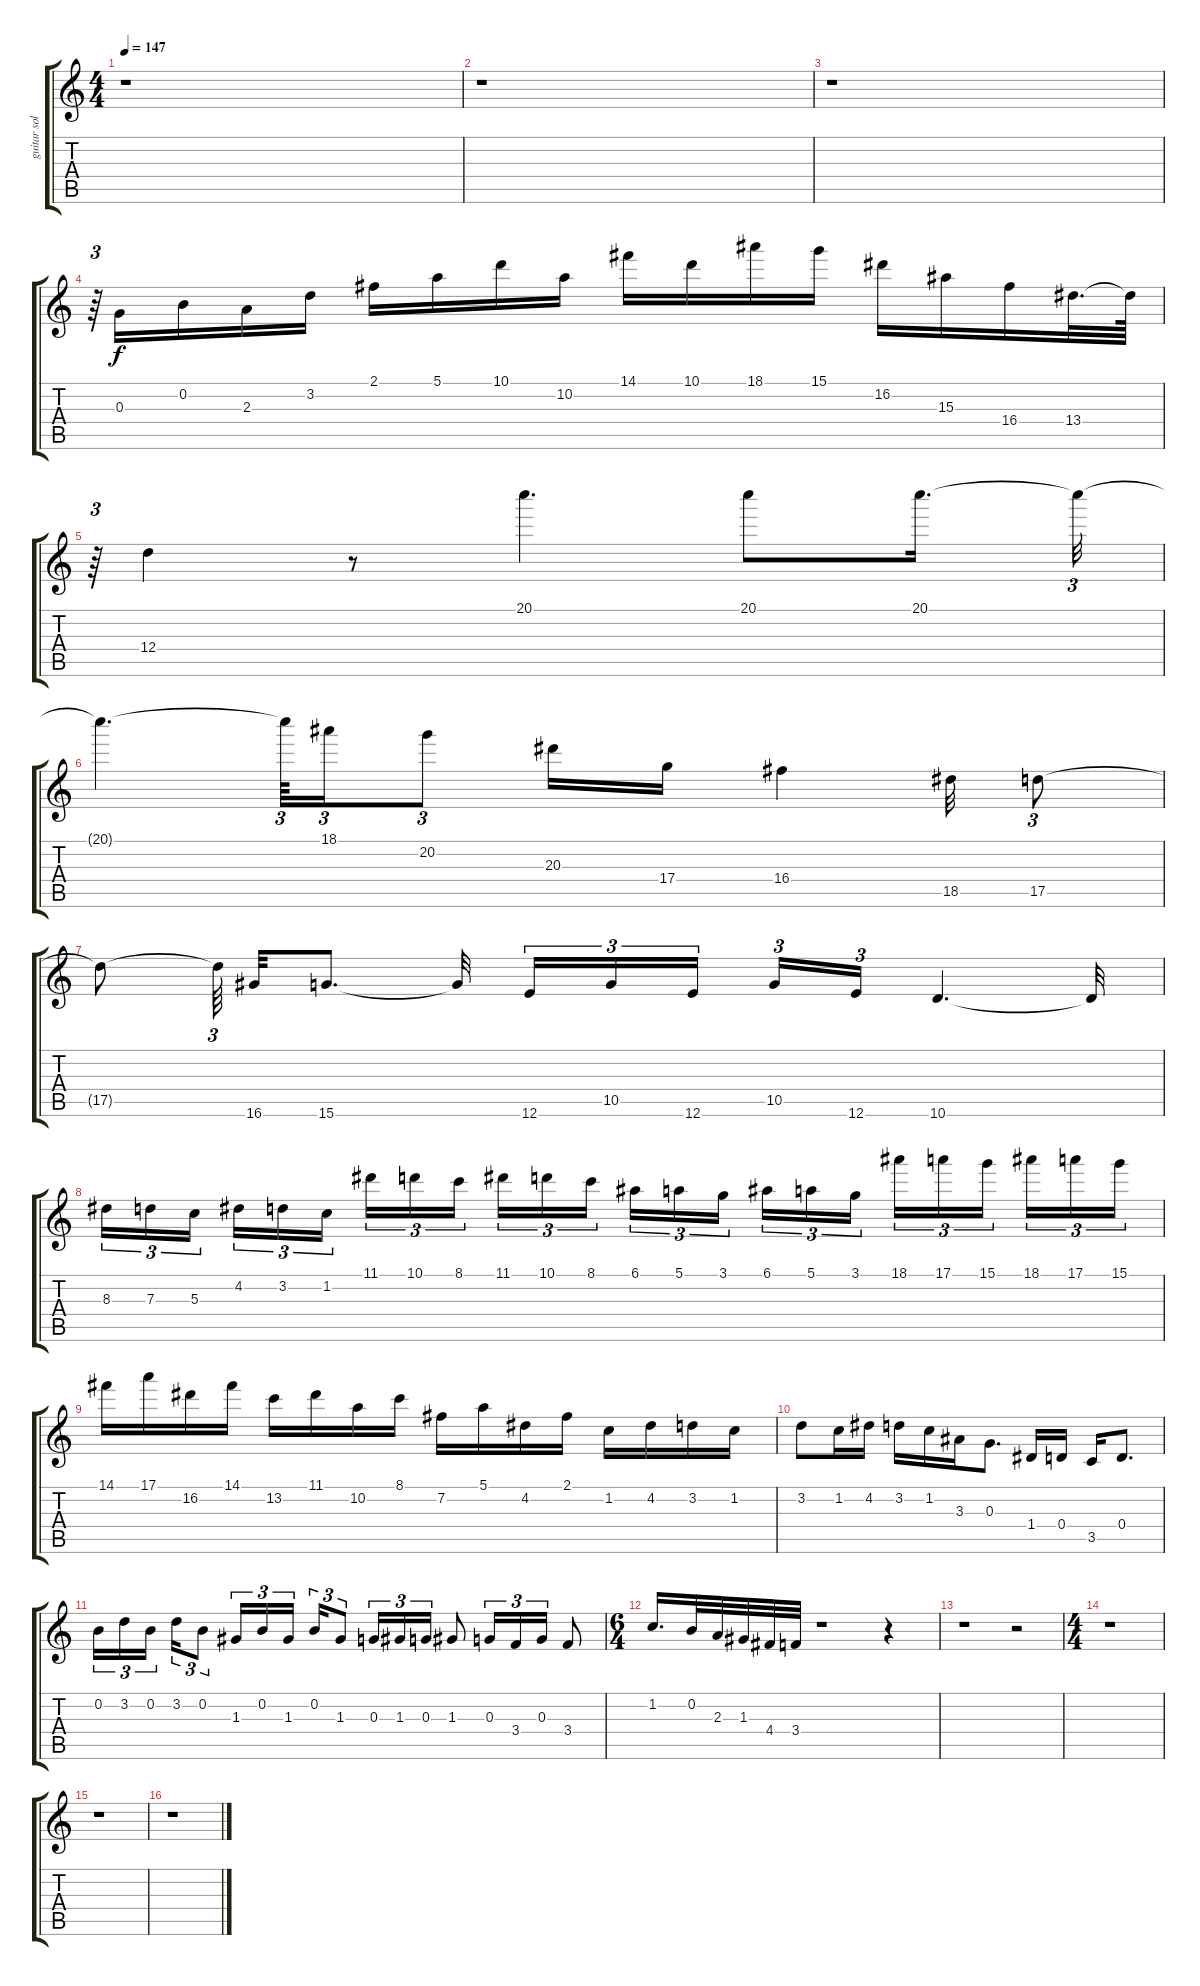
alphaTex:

\track ("guitar solo" "guitar sol") {instrument distortionguitar}
\staff {score tabs}
\tuning (E4 B3 G3 D3 A2 E2) {hide}
\ts (4 4)
\tempo 147
\clef g2
\ks c
r.1{dy f} |
r.1 |
r.1 |
r.64{tu (3 2)} 0.3.16 0.2.16 2.3.16 3.2.16 2.1.16 5.1.16 10.1.16 10.2.16 14.1.16 10.1.16 18.1.16 15.1.16 16.2.16 15.3.16 16.4.16 13.4.32{d} 13.4{t}.64 |
r.64{tu (3 2)} 12.4.4 r.8 20.1.4{d} 20.1.8 20.1.16{d} 20.1{t}.32{tu (3 2)} |
20.1{t}.4{d} 20.1{t}.64{tu (3 2)} 18.1.16{tu (3 2)} 20.2.8{tu (3 2)} 20.3.16 17.4.16 16.4.4 18.5.32 17.5.8{tu (3 2)} |
17.5{t}.8 17.5{t}.64{tu (3 2)} 16.6.32 15.6.8{d} 15.6{t}.32 12.6.16{tu (3 2)} 10.5.16{tu (3 2)} 12.6.16{tu (3 2)} 10.5.16{tu (3 2)} 12.6.16{tu (3 2)} 10.6.4{d} 10.6{t}.32 |
8.3.16{tu (3 2)} 7.3.16{tu (3 2)} 5.3.16{tu (3 2)} 4.2.16{tu (3 2)} 3.2.16{tu (3 2)} 1.2.16{tu (3 2)} 11.1.16{tu (3 2)} 10.1.16{tu (3 2)} 8.1.16{tu (3 2)} 11.1.16{tu (3 2)} 10.1.16{tu (3 2)} 8.1.16{tu (3 2)} 6.1.16{tu (3 2)} 5.1.16{tu (3 2)} 3.1.16{tu (3 2)} 6.1.16{tu (3 2)} 5.1.16{tu (3 2)} 3.1.16{tu (3 2)} 18.1.16{tu (3 2)} 17.1.16{tu (3 2)} 15.1.16{tu (3 2)} 18.1.16{tu (3 2)} 17.1.16{tu (3 2)} 15.1.16{tu (3 2)} |
14.1.16 17.1.16 16.2.16 14.1.16 13.2.16 11.1.16 10.2.16 8.1.16 7.2.16 5.1.16 4.2.16 2.1.16 1.2.16 4.2.16 3.2.16 1.2.16 |
3.2.8 1.2.16 4.2.16 3.2.16 1.2.16 3.3.16 0.3.8{d} 1.4.16 0.4.16 3.5.16 0.4.8{d} |
0.2.16{tu (3 2)} 3.2.16{tu (3 2)} 0.2.16{tu (3 2)} 3.2.16{tu (3 2)} 0.2.8{tu (3 2)} 1.3.16{tu (3 2)} 0.2.16{tu (3 2)} 1.3.16{tu (3 2)} 0.2.16{tu (3 2)} 1.3.8{tu (3 2)} 0.3.16{tu (3 2)} 1.3.16{tu (3 2)} 0.3.16{tu (3 2)} 1.3.8 0.3.16{tu (3 2)} 3.4.16{tu (3 2)} 0.3.16{tu (3 2)} 3.4.8 |
\ts (6 4)
1.2.16{d volume 11} 0.2.32 2.3.32 1.3.32 4.4.32 3.4.32 r.1 r.4 |
r.1 r.2 |
\ts (4 4)
r.1 |
r.1 |
r.1
